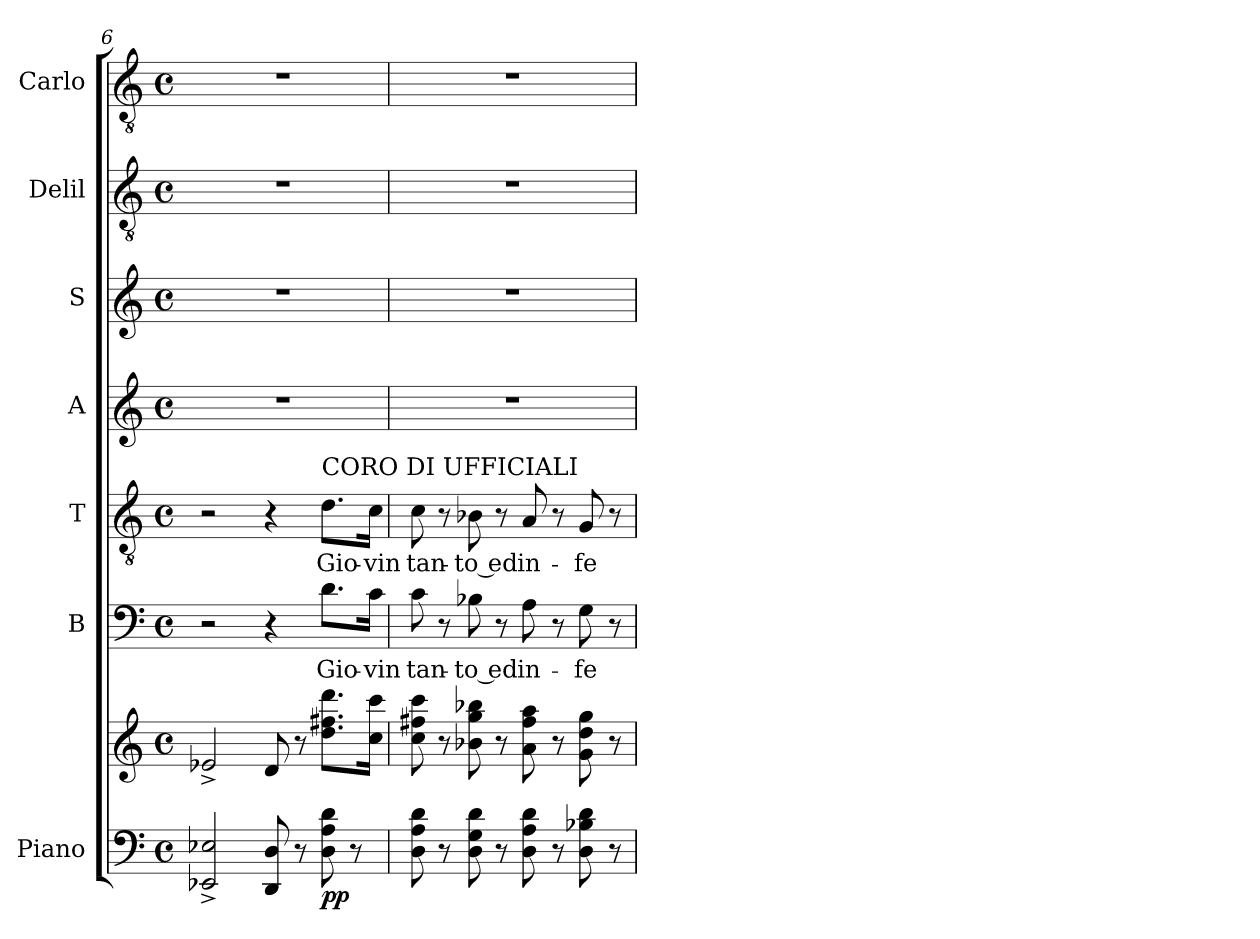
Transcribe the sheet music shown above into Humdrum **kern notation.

**kern	**kern	**dynam	**kern	**text	**kern	**text	**kern	**kern	**kern	**kern
*part7	*part7	*part7	*part6	*part6	*part5	*part5	*part4	*part3	*part2	*part1
*staff8	*staff7	*staff7/8	*staff6	*staff6	*staff5	*staff5	*staff4	*staff3	*staff2	*staff1
*I"Piano	*	*	*I"B	*	*I"T	*	*I"A	*I"S	*I"Delil	*I"Carlo
*I'Pno	*	*	*I'B	*	*I'T	*	*I'A	*I'S	*	*
*clefF4	*clefG2	*	*clefF4	*	*clefGv2	*	*clefG2	*clefG2	*clefGv2	*clefGv2
*k[]	*k[]	*	*k[]	*	*k[]	*	*k[]	*k[]	*k[]	*k[]
*M4/4	*M4/4	*	*M4/4	*	*M4/4	*	*M4/4	*M4/4	*M4/4	*M4/4
*met(c)	*met(c)	*	*met(c)	*	*met(c)	*	*met(c)	*met(c)	*met(c)	*met(c)
=6	=6	=6	=6	=6	=6	=6	=6	=6	=6	=6
2EE-X/^ 2E-X/^	2e-X^/	.	2r	.	2r	.	1r	1r	1r	1r
8DD/ 8D/	8d/	.	4r	.	4r	.	.	.	.	.
8r	8r	.	.	.	.	.	.	.	.	.
!	!	!	!	!	!LO:TX:a:t=CORO DI UFFICIALI	!	!	!	!	!
!	!	!LO:DY:b=2	!	!	!	!	!	!	!	!
!	!	!LO:DY:n=1:b	!	!	!	!	!	!	!	!
8D\ 8A\ 8d\	8.dd\ 8.ff#X\ 8.ddd\L	p p	8.d\L	Gio-	8.d\L	Gio-	.	.	.	.
8r	.	.	.	.	.	.	.	.	.	.
.	16cc\ 16ccc\Jk	.	16c\Jk	-vin	16c\Jk	-vin	.	.	.	.
=7	=7	=7	=7	=7	=7	=7	=7	=7	=7	=7
8D\ 8A\ 8d\	8cc\ 8ff#X\ 8ccc\	.	8c\	tan-	8c\	tan-	1r	1r	1r	1r
8r	8r	.	8r	.	8r	.	.	.	.	.
8D\ 8G\ 8d\	8b-X\ 8gg\ 8bb-X\	.	8B-X\	-to ed	8B-X\	-to ed	.	.	.	.
8r	8r	.	8r	.	8r	.	.	.	.	.
8D\ 8A\ 8d\	8a\ 8ff#\ 8aa\	.	8A\	in-	8A/	in-	.	.	.	.
8r	8r	.	8r	.	8r	.	.	.	.	.
8D\ 8B-X\ 8d\	8g\ 8dd\ 8gg\	.	8G\	-fe-	8G/	-fe-	.	.	.	.
8r	8r	.	8r	.	8r	.	.	.	.	.
=	=	=	=	=	=	=	=	=	=	=
*-	*-	*-	*-	*-	*-	*-	*-	*-	*-	*-
